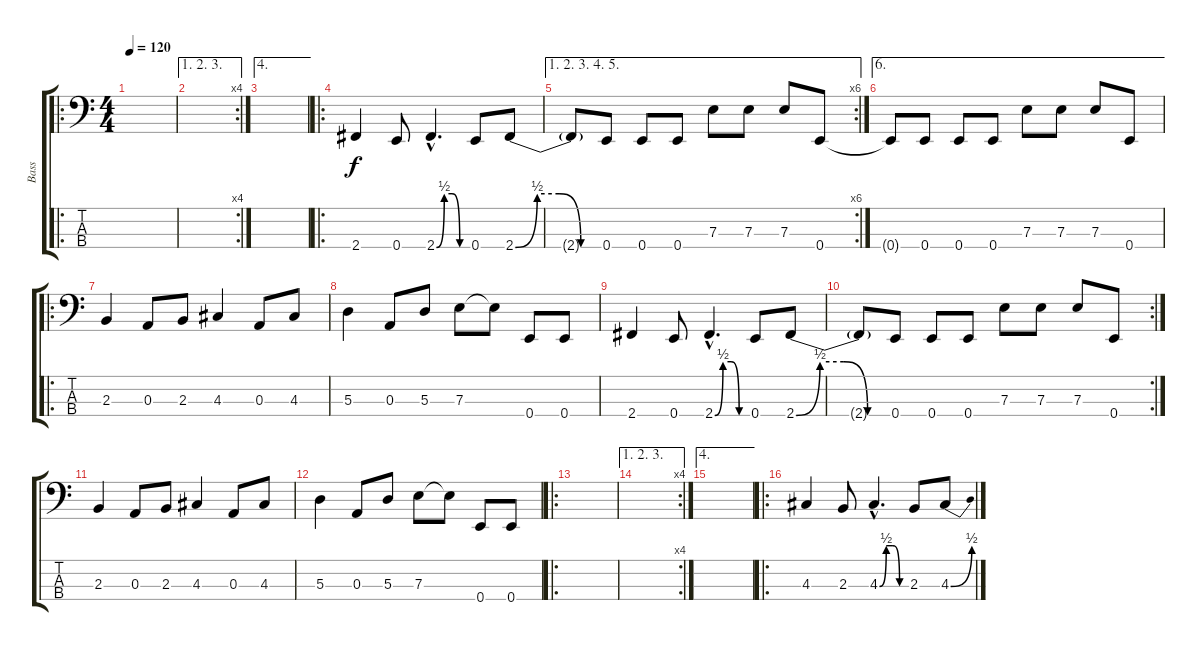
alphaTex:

\track ("Bass" "Bass") {instrument electricbasspick}
\staff {score tabs}
\tuning (G2 D2 A1 E1) {hide}
\ro
\ts (4 4)
\tempo 120
\clef f4
\ks c
|
\ae (1 2 3)
\rc 4
|
\ae 4
|
\ro
2.4.4 0.4.8 2.4{be (custom 0 0 15 2 30 2 45 0 60 0) hac}.4{d} 0.4.8 2.4{be (custom 0 0 15 2 30 2 45 0 60 0)}.8 |
\ae (1 2 3 4 5)
\rc 6
2.4{t}.8 0.4.8 0.4.8 0.4.8 7.3.8 7.3.8 7.3.8 0.4.8 |
\ae 6
0.4{t}.8 0.4.8 0.4.8 0.4.8 7.3.8 7.3.8 7.3.8 0.4.8 |
\ro
2.3.4 0.3.8 2.3.8 4.3.4 0.3.8 4.3.8 |
5.3.4 0.3.8 5.3.8 7.3.8 7.3{t}.8 0.4.8 0.4.8 |
2.4.4 0.4.8 2.4{be (custom 0 0 15 2 30 2 45 0 60 0) hac}.4{d} 0.4.8 2.4{be (custom 0 0 15 2 30 2 45 0 60 0)}.8 |
\rc 2
2.4{t}.8 0.4.8 0.4.8 0.4.8 7.3.8 7.3.8 7.3.8 0.4.8 |
2.3.4 0.3.8 2.3.8 4.3.4 0.3.8 4.3.8 |
5.3.4 0.3.8 5.3.8 7.3.8 7.3{t}.8 0.4.8 0.4.8 |
\ro
|
\ae (1 2 3)
\rc 4
|
\ae 4
|
\ro
4.3.4 2.3.8 4.3{be (custom 0 0 15 2 30 2 45 0 60 0) hac}.4{d} 2.3.8 4.3{be (bend 0 0 60 2)}.8
